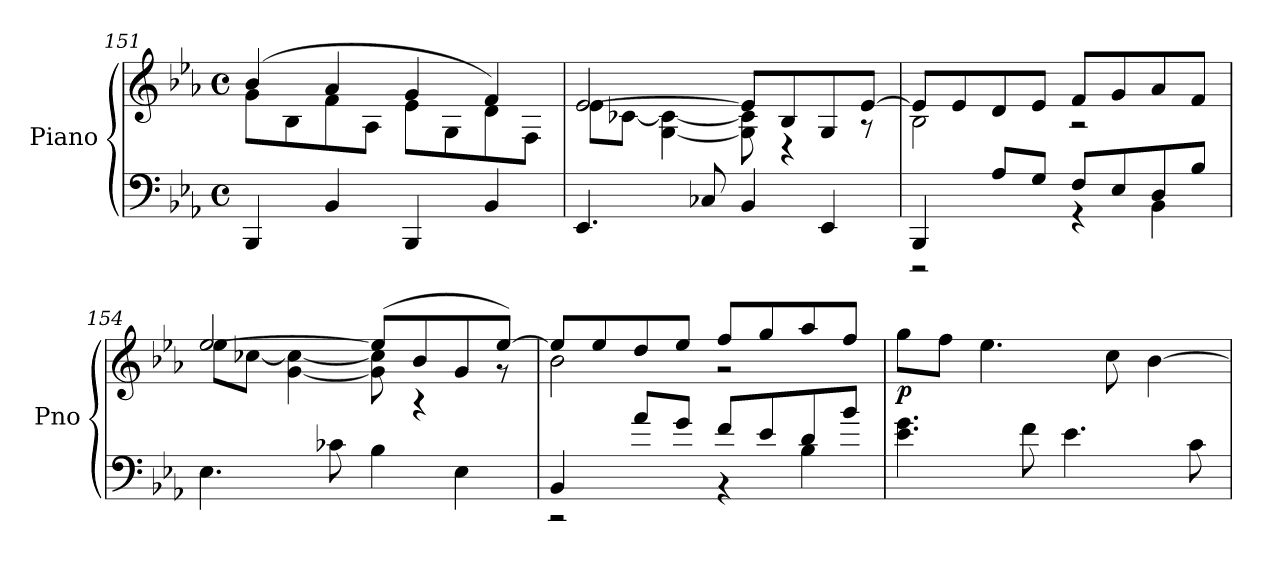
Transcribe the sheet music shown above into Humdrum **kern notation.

**kern	**kern	**dynam
*part1	*part1	*part1
*staff2	*staff1	*staff1/2
*I"Piano	*	*
*I'Pno	*	*
*clefF4	*clefG2	*
*k[b-e-a-]	*k[b-e-a-]	*
*M4/4	*M4/4	*
*met(c)	*met(c)	*
=151	=151	=151
*	*^	*
4BBB-/	(>4b-/	8g\L	.
.	.	8B-\	.
4BB-/	4a-/	8f\	.
.	.	8A-\J	.
4BBB-/	4g/	8e-\L	.
.	.	8G\	.
4BB-/	4f/)	8d\	.
.	.	8F\J	.
=152	=152	=152	=152
4.EE-/	[2e-/	8e-\L	.
.	.	[8c-X\J	.
.	.	[4G\ 4c-\_	.
8C-X/	.	.	.
4BB-/	8e-/L]	8G\] 8c-\]	.
.	8B-/	4r	.
4EE-/	8G/	.	.
.	[8e-/J	8r	.
=153	=153	=153	=153
*^	*	*	*
4BBB-/	2r	8e-/L]	2B-\	.
.	.	8e-/	.	.
8A-/L	.	8d/	.	.
8G/J	.	8e-/J	.	.
8F/L	4r	8f/L	2r	.
8E-/	.	8g/	.	.
8D/	4BB-\	8a-/	.	.
8B-/J	.	8f/J	.	.
*v	*v	*	*	*
!!LO:LB:g=z	!!
=154	=154	=154	=154
4.E-\	[2ee-/	8ee-\L	.
.	.	[8cc-X\J	.
.	.	[4g\ 4cc-\_	.
8c-X\	.	.	.
4B-\	(>8ee-/L]	8g\] 8cc-\]	.
.	8b-/	4r	.
4E-\	8g/	.	.
.	[8ee-/J)	8r	.
=155	=155	=155	=155
*^	*	*	*
4BB-/	2r	8ee-/L]	2b-\	.
.	.	8ee-/	.	.
8a-/L	.	8dd/	.	.
8g/J	.	8ee-/J	.	.
8f/L	4r	8ff/L	2r	.
8e-/	.	8gg/	.	.
8d/	4B-\	8aa-/	.	.
8b-/J	.	8ff/J	.	.
*v	*v	*	*	*
*	*v	*v	*
=156	=156	=156
!	!	!LO:DY:b
4.e-\ 4.g\	8gg\L	p
.	8ff\J	.
.	4.ee-\	.
8f\	.	.
4.e-\	.	.
.	8cc\	.
.	[4b-\	.
8c\	.	.
=	=	=
*-	*-	*-
